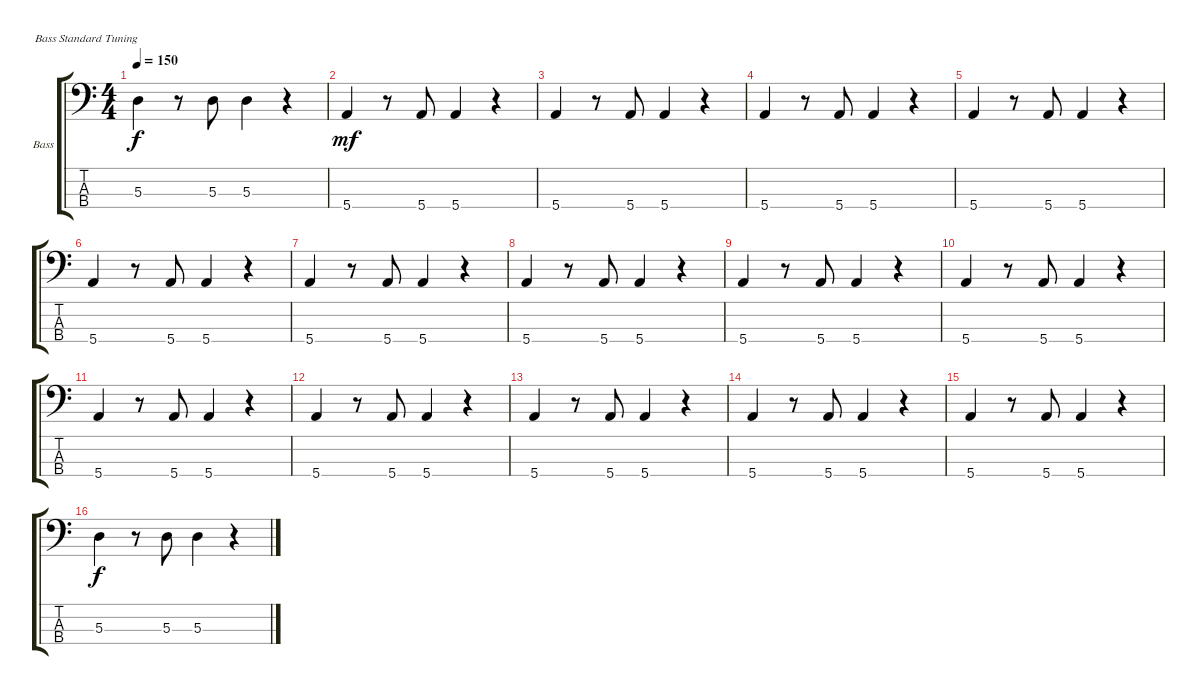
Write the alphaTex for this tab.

\defaultSystemsLayout 4
\bracketExtendMode groupsimilarinstruments
\firstSystemTrackNameOrientation horizontal
\otherSystemsTrackNameOrientation horizontal
\track ("Bass" "Bass") {instrument electricbassfinger}
\staff {score tabs}
\tuning (G2 D2 A1 E1)
\ts (4 4)
\tempo 150
\clef f4
\ks c
5.3.4{dy f} r.8 5.3.8 5.3.4 r.4 |
5.4.4{dy mf} r.8 5.4.8 5.4.4 r.4 |
5.4.4 r.8 5.4.8 5.4.4 r.4 |
5.4.4 r.8 5.4.8 5.4.4 r.4 |
5.4.4 r.8 5.4.8 5.4.4 r.4 |
5.4.4 r.8 5.4.8 5.4.4 r.4 |
5.4.4 r.8 5.4.8 5.4.4 r.4 |
5.4.4 r.8 5.4.8 5.4.4 r.4 |
5.4.4 r.8 5.4.8 5.4.4 r.4 |
5.4.4 r.8 5.4.8 5.4.4 r.4 |
5.4.4 r.8 5.4.8 5.4.4 r.4 |
5.4.4 r.8 5.4.8 5.4.4 r.4 |
5.4.4 r.8 5.4.8 5.4.4 r.4 |
5.4.4 r.8 5.4.8 5.4.4 r.4 |
5.4.4 r.8 5.4.8 5.4.4 r.4 |
5.3.4{dy f} r.8 5.3.8 5.3.4 r.4
